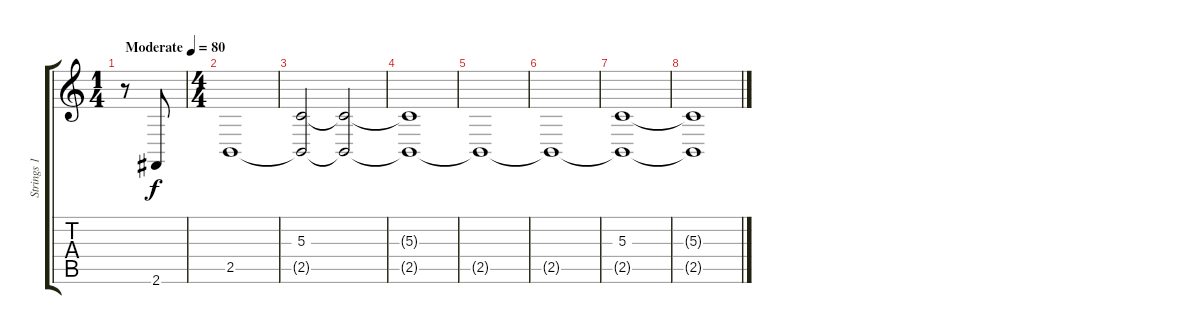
\track ("Strings 1" "Strings 1") {instrument stringensemble1}
\staff {score tabs}
\tuning (E4 B3 G3 D3 A2 E2) {hide}
\ts (1 4)
\tempo (80 "Moderate")
\clef g2
\ks c
r.8{dy f instrument stringensemble1} 2.6.8 |
\ts (4 4)
2.5.1 |
(5.3 2.5{t}).2 (5.3{t} 2.5{t}).2 |
(5.3{t} 2.5{t}).1 |
2.5{t}.1 |
2.5{t}.1 |
(5.3 2.5{t}).1 |
(5.3{t} 2.5{t}).1
